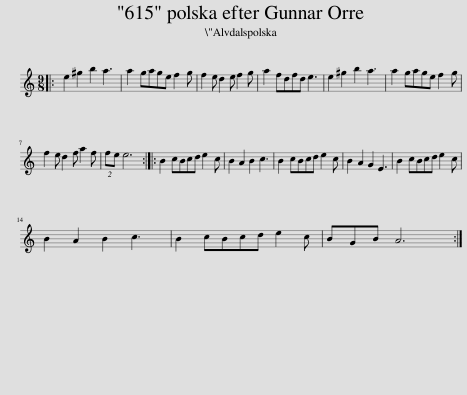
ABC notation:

X:1
L:1/8
M:9/8
I:linebreak $
K:C
V:1 treble
V:1
|: e2 ^g2 b2 a3 | a2 gage f2 g | f2 e d2 e f2 g | a2 fdfd e3 | e2 ^g2 b2 a3 | %5
 a2 gage f2 g |$ f2 e d2 f a2 f | (2:3:2fe e6 :: B2 cBcd e2 c | B2 A2 B2 c3 | %10
 B2 cBcd e2 c | B2 A2 G2 E3 | B2 cBcd e2 c |$ B2 A2 B2 c3 | B2 cBcd e2 c | %15
 BGB A6 :| %16
